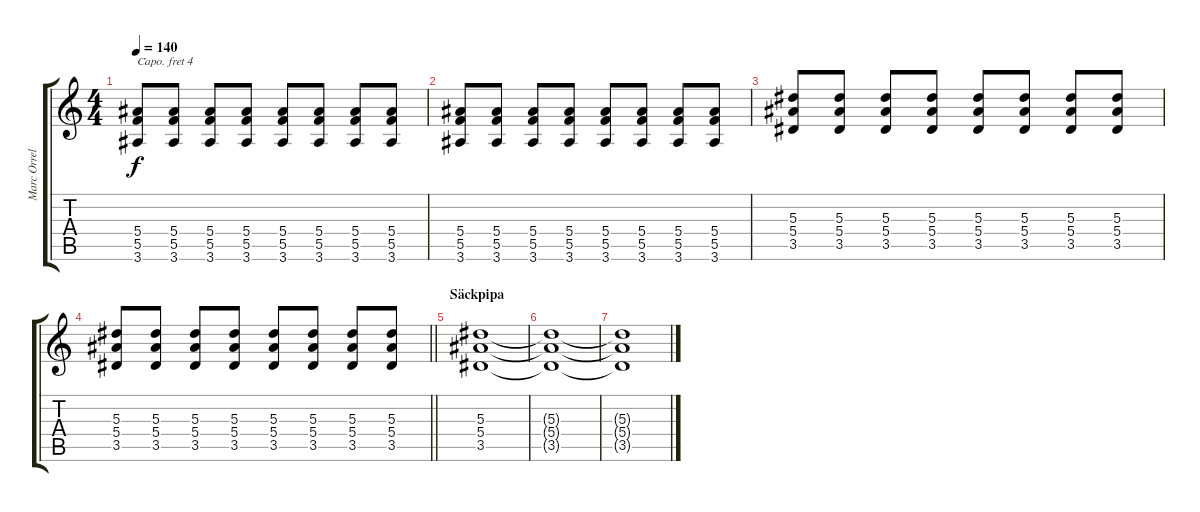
\track ("Marc Orrell" "Marc Orrel") {instrument overdrivenguitar}
\staff {score tabs}
\capo 4
\tuning (Eb4 Bb3 Gb3 Db3 Ab2 Eb2) {hide}
\ts (4 4)
\tempo 140
\clef g2
\ks c
(5.4 5.5 3.6).8{dy f} (5.4 5.5 3.6).8 (5.4 5.5 3.6).8 (5.4 5.5 3.6).8 (5.4 5.5 3.6).8 (5.4 5.5 3.6).8 (5.4 5.5 3.6).8 (5.4 5.5 3.6).8 |
(5.4 5.5 3.6).8 (5.4 5.5 3.6).8 (5.4 5.5 3.6).8 (5.4 5.5 3.6).8 (5.4 5.5 3.6).8 (5.4 5.5 3.6).8 (5.4 5.5 3.6).8 (5.4 5.5 3.6).8 |
(5.3 5.4 3.5).8 (5.3 5.4 3.5).8 (5.3 5.4 3.5).8 (5.3 5.4 3.5).8 (5.3 5.4 3.5).8 (5.3 5.4 3.5).8 (5.3 5.4 3.5).8 (5.3 5.4 3.5).8 |
\barLineRight lightlight
(5.3 5.4 3.5).8 (5.3 5.4 3.5).8 (5.3 5.4 3.5).8 (5.3 5.4 3.5).8 (5.3 5.4 3.5).8 (5.3 5.4 3.5).8 (5.3 5.4 3.5).8 (5.3 5.4 3.5).8 |
\section ("" "Säckpipa")
(5.3 5.4 3.5).1{volume 0} |
(5.3{t} 5.4{t} 3.5{t}).1 |
(5.3{t} 5.4{t} 3.5{t}).1
